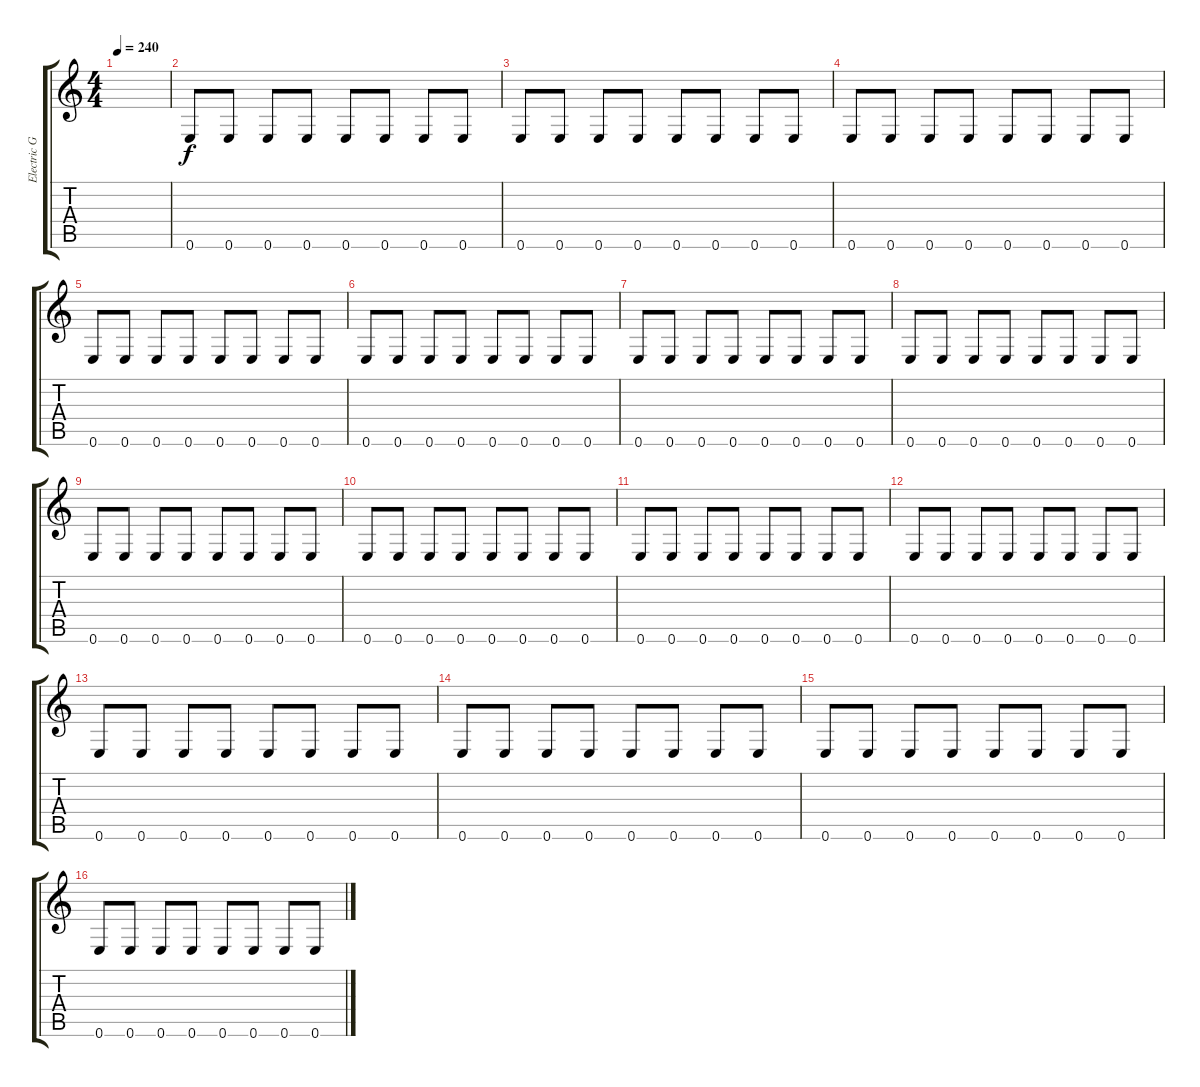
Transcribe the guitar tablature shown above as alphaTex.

\track ("Electric Guitar 3" "Electric G") {instrument overdrivenguitar}
\staff {score tabs}
\tuning (E4 B3 G3 D3 A2 E2) {hide}
\ts (4 4)
\tempo 240
\clef g2
\ks c
|
0.6.8 0.6.8 0.6.8 0.6.8 0.6.8 0.6.8 0.6.8 0.6.8 |
0.6.8 0.6.8 0.6.8 0.6.8 0.6.8 0.6.8 0.6.8 0.6.8 |
0.6.8 0.6.8 0.6.8 0.6.8 0.6.8 0.6.8 0.6.8 0.6.8 |
0.6.8 0.6.8 0.6.8 0.6.8 0.6.8 0.6.8 0.6.8 0.6.8 |
0.6.8 0.6.8 0.6.8 0.6.8 0.6.8 0.6.8 0.6.8 0.6.8 |
0.6.8 0.6.8 0.6.8 0.6.8 0.6.8 0.6.8 0.6.8 0.6.8 |
0.6.8 0.6.8 0.6.8 0.6.8 0.6.8 0.6.8 0.6.8 0.6.8 |
0.6.8 0.6.8 0.6.8 0.6.8 0.6.8 0.6.8 0.6.8 0.6.8 |
0.6.8 0.6.8 0.6.8 0.6.8 0.6.8 0.6.8 0.6.8 0.6.8 |
0.6.8 0.6.8 0.6.8 0.6.8 0.6.8 0.6.8 0.6.8 0.6.8 |
0.6.8 0.6.8 0.6.8 0.6.8 0.6.8 0.6.8 0.6.8 0.6.8 |
0.6.8 0.6.8 0.6.8 0.6.8 0.6.8 0.6.8 0.6.8 0.6.8 |
0.6.8 0.6.8 0.6.8 0.6.8 0.6.8 0.6.8 0.6.8 0.6.8 |
0.6.8 0.6.8 0.6.8 0.6.8 0.6.8 0.6.8 0.6.8 0.6.8 |
0.6.8 0.6.8 0.6.8 0.6.8 0.6.8 0.6.8 0.6.8 0.6.8
